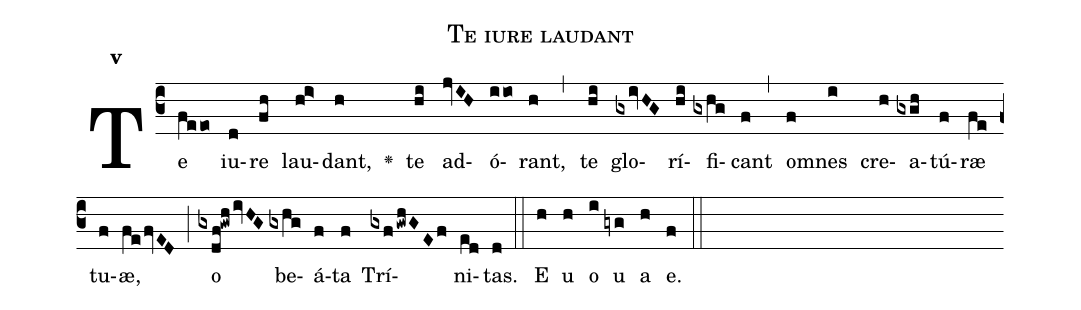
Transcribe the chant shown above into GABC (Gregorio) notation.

name:Te iure laudant;
office-part:Antiphona;
mode:5;
%%
initial-style: 1;
name: Te iure laudant;
book: Antiphonae & Responsoria/Tomus IV, p. 172;
occasion: Sanctissimae Trinitatis;
office-part: Laudes Ant 2;
user-notes: ;
commentary: ;
annotation: 5a;
centering-scheme: english;
fontsize: 12;
font: OFLSortsMillGoudy;
height: 11;
width: 4.5;
%%
(c3)Te(feeo) iu(d)re(fh) lau(hi>)dant,(h) <v>\greheightstar</v>() te(hi) ad(jvIH)ó(iio)rant,(h) (,) te(hi) glo(gxivHG)rí(hi)fi(gxhg)cant(f) (,) om(f)nes(i) cre(h)a(gxgh)tú(f)ræ(fe) tu(f)æ,(fefvED) (;) o(gxdf!gwhivHG) be(gxhg)á(f)ta(f) Trí(gxfgwhGEf)ni(ed)tas.(d) (::)
E(h) u(h) o(i) u(gyg) a(h) e.(f) (::)
